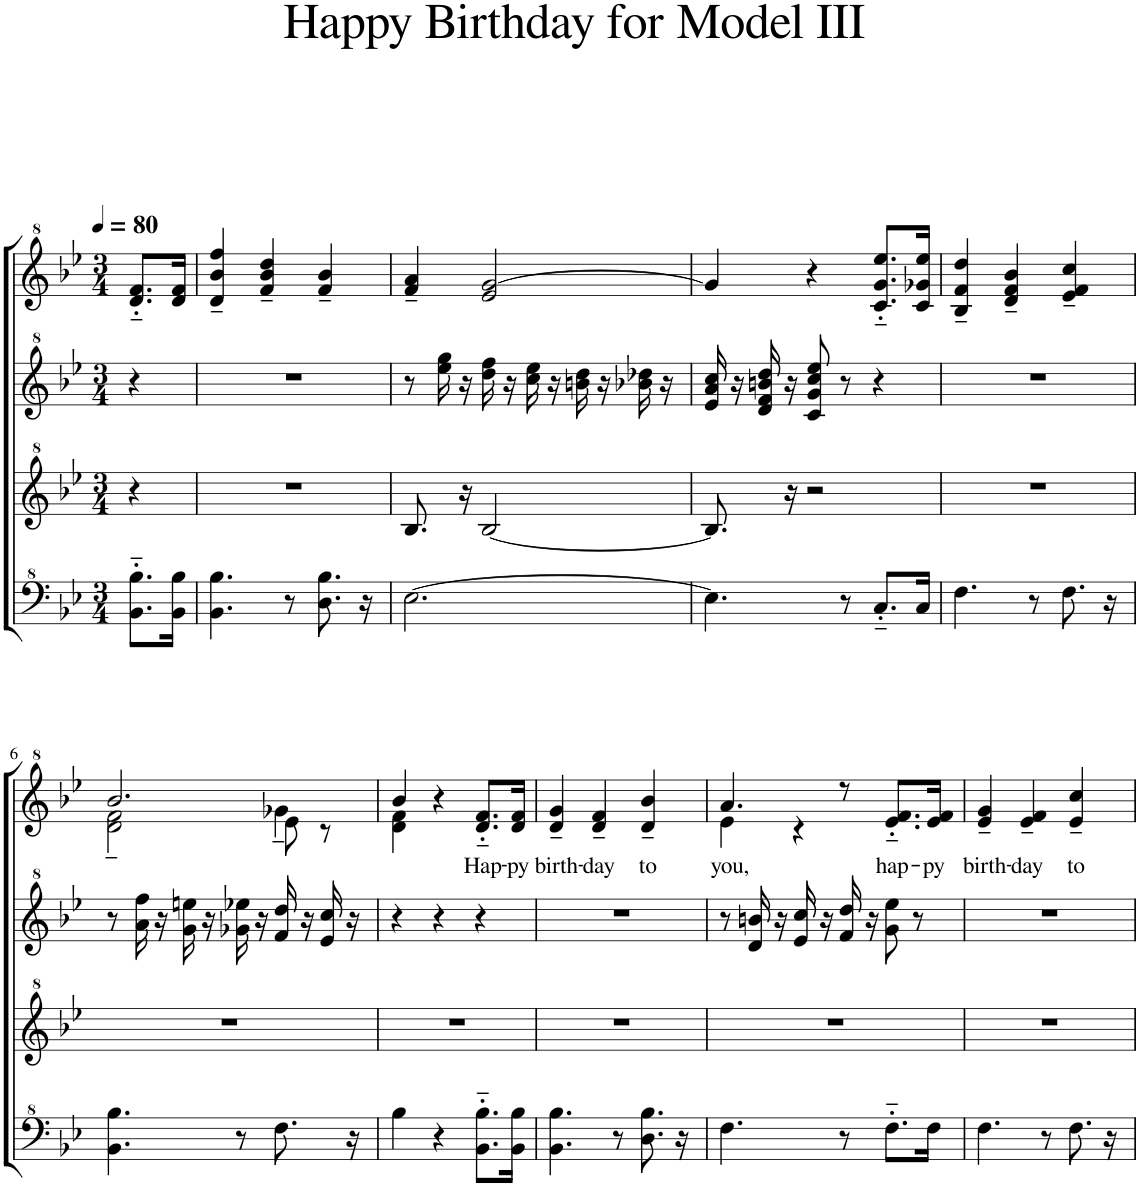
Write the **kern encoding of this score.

**kern	**kern	**kern	**kern	**text
*part1	*part1	*part1	*part1	*part1
*staff4	*staff3	*staff2	*staff1	*staff1
*I"Model III	*	*	*	*
*clefF^4	*clefG^2	*clefG^2	*clefG^2	*
*k[b-e-]	*k[b-e-]	*k[b-e-]	*k[b-e-]	*
*M3/4	*M3/4	*M3/4	*M3/4	*
*MM80	*MM80	*MM80	*MM80	*
=1	=1	=1	=1	=1
8.B-\'~ 8.b-\'~L	4r	4r	8.dd/'~ 8.ff/'~L	.
16B-\ 16b-\Jk	.	.	16dd/ 16ff/Jk	.
=2	=2	=2	=2	=2
4.B-\ 4.b-\	2.r	2.r	4dd/~ 4bb-/~ 4fff/~	.
.	.	.	4ff/~ 4bb-/~ 4ddd/~	.
8r	.	.	.	.
8.d\ 8.b-\	.	.	4ff/~ 4bb-/~	.
16r	.	.	.	.
=3	=3	=3	=3	=3
[2.e-\	8.b-/	8r	4ff/~ 4aa/~	.
.	.	16eee-\ 16ggg\	.	.
.	16r	16r	.	.
.	[2b-/	16ddd\ 16fff\	2ee-/ [2gg/	.
.	.	16r	.	.
.	.	16ccc\ 16eee-\	.	.
.	.	16r	.	.
.	.	16bbn\ 16ddd\	.	.
.	.	16r	.	.
.	.	16bb-X\ 16ddd-X\	.	.
.	.	16r	.	.
=4	=4	=4	=4	=4
4.e-\]	8.b-/]	16ee-/ 16aa/ 16ccc/	4gg/]	.
.	.	16r	.	.
.	.	16dd/ 16ff/ 16bbn/ 16ddd/	.	.
.	16r	16r	.	.
.	2r	8cc/ 8gg/ 8ccc/ 8eee-/	4r	.
8r	.	8r	.	.
8.c'~/L	.	4r	8.cc/'~ 8.gg/'~ 8.eee-/'~L	.
16c/Jk	.	.	16cc/ 16gg-X/ 16eee-/Jk	.
=5	=5	=5	=5	=5
4.f\	2.r	2.r	4b-/~ 4ff/~ 4ddd/~	.
.	.	.	4dd/~ 4ff/~ 4bb-/~	.
8r	.	.	.	.
8.f\	.	.	4ee-/~ 4ff/~ 4ccc/~	.
16r	.	.	.	.
!!LO:LB:g=z
=6	=6	=6	=6	=6
*	*	*	*^	*
*	*	*	*	*^	*
4.B-\ 4.b-\	2.r	8r	2.bb-/	2dd\~ 2ff\~	2ryy	.
.	.	16aa\ 16fff\	.	.	.	.
.	.	16r	.	.	.	.
.	.	16gg\ 16eeen\	.	.	.	.
.	.	16r	.	.	.	.
8r	.	16gg-X\ 16eee-X\	.	.	.	.
.	.	16r	.	.	.	.
8.f\	.	16ff/ 16ddd/	.	4gg-X~\	8ee-\	.
.	.	16r	.	.	.	.
.	.	16ee-/ 16ccc/	.	.	8r	.
16r	.	16r	.	.	.	.
*	*	*	*	*v	*v	*
=7	=7	=7	=7	=7	=7
4b-\	2.r	4r	4bb-/	4dd\ 4ff\	.
4r	.	4r	4r	2ryy	.
!	!	!	!	!	!LO:LY:b
8.B-\'~ 8.b-\'~L	.	4r	8.dd/'~ 8.ff/'~L	.	Hap-
!	!	!	!	!	!LO:LY:b
16B-\ 16b-\Jk	.	.	16dd/ 16ff/Jk	.	-py
*	*	*	*v	*v	*
=8	=8	=8	=8	=8
!	!	!	!	!LO:LY:b
4.B-\ 4.b-\	2.r	2.r	4dd/~ 4gg/~	birth-
!	!	!	!	!LO:LY:b
.	.	.	4dd/~ 4ff/~	-day
8r	.	.	.	.
!	!	!	!	!LO:LY:b
8.d\ 8.b-\	.	.	4dd/~ 4bb-/~	to
16r	.	.	.	.
=9	=9	=9	=9	=9
!	!	!	!	!LO:LY:b
*	*	*	*^	*
4.f\	2.r	8r	4.aa/	4ee-\	you,
.	.	16dd/ 16bbn/	.	.	.
.	.	16r	.	.	.
.	.	16ee-/ 16ccc/	.	4r	.
.	.	16r	.	.	.
8r	.	16ff/ 16ddd/	8r	.	.
.	.	16r	.	.	.
!	!	!	!	!	!LO:LY:b
8.f'~\L	.	8gg\ 8eee-\	8.ee-/'~ 8.ff/'~L	4ryy	hap-
.	.	8r	.	.	.
!	!	!	!	!	!LO:LY:b
16f\Jk	.	.	16ee-/ 16ff/Jk	.	-py
*	*	*	*v	*v	*
=10	=10	=10	=10	=10
!	!	!	!	!LO:LY:b
4.f\	2.r	2.r	4ee-/~ 4gg/~	birth-
!	!	!	!	!LO:LY:b
.	.	.	4ee-/~ 4ff/~	-day
8r	.	.	.	.
!	!	!	!	!LO:LY:b
8.f\	.	.	4ee-/~ 4ccc/~	to
16r	.	.	.	.
=	=	=	=	=
*-	*-	*-	*-	*-
